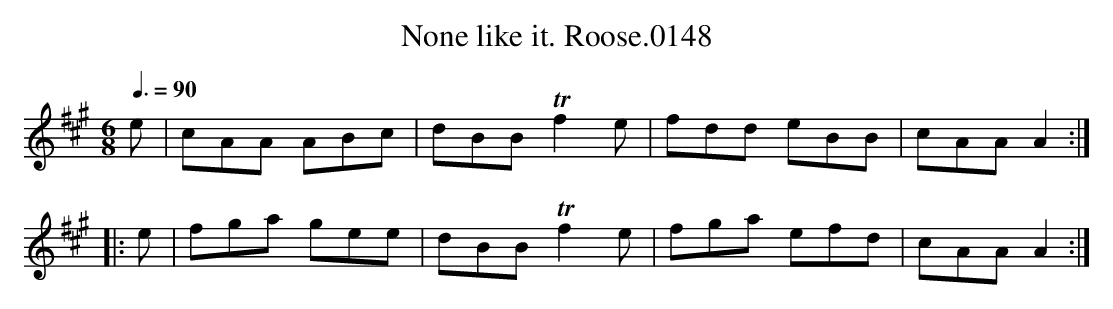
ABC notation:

X:1
T:None like it. Roose.0148
M:6/8
L:1/8
Q:3/8=90
K:A
e|cAA ABc|dBB Tf2e|fdd eBB|cAA A2:|
|:e|fga gee|dBB Tf2e|fga efd|cAA A2:|
